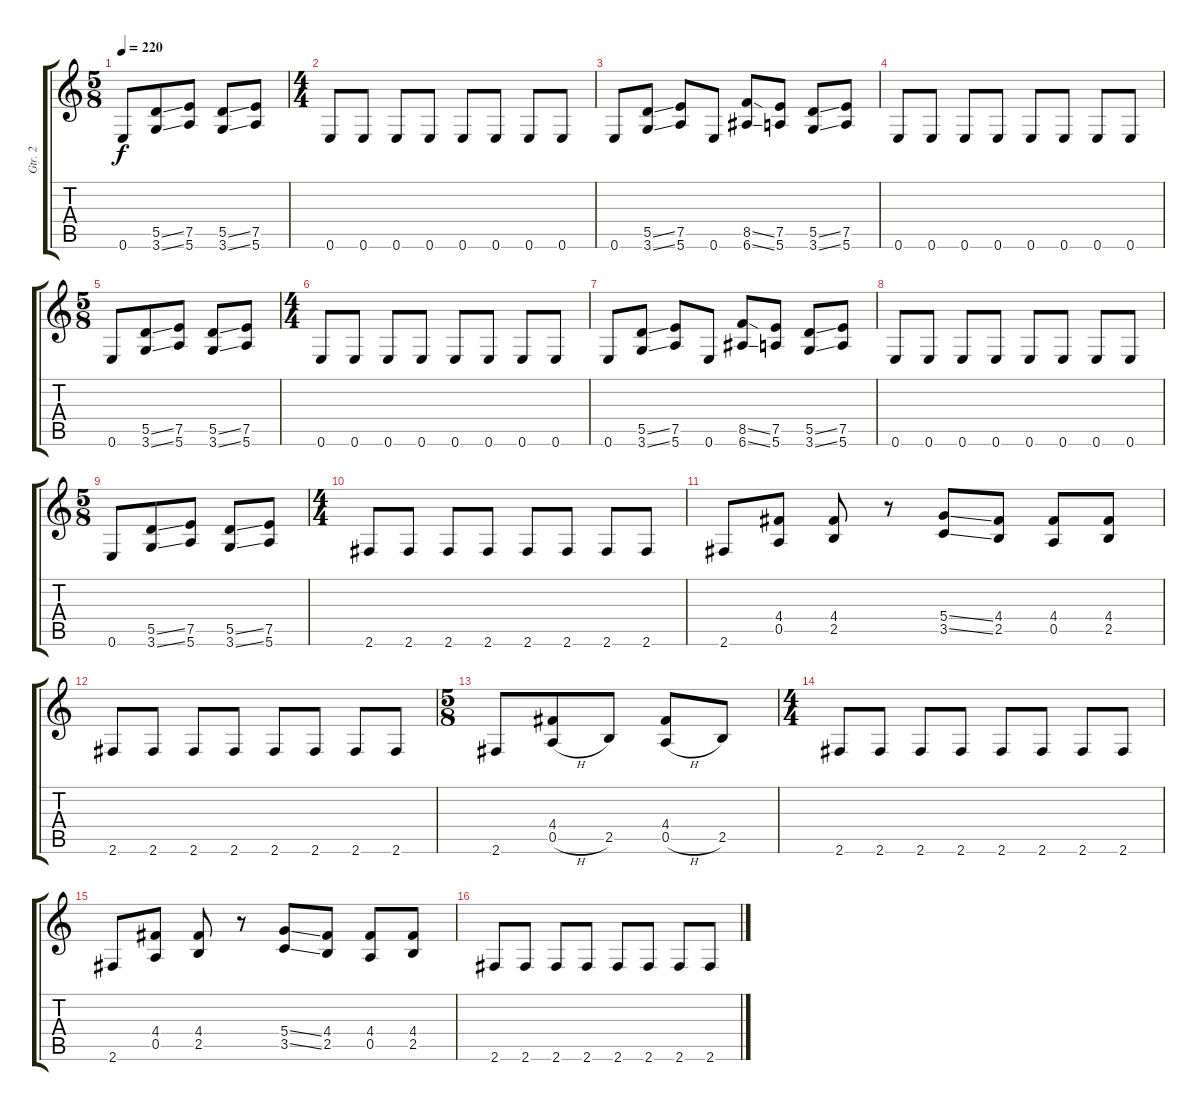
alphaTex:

\track ("Gtr. 2" "Gtr. 2") {instrument distortionguitar}
\staff {score tabs}
\tuning (E4 B3 G3 D3 A2 E2) {hide}
\ts (5 8)
\tempo 220
\clef g2
\ks c
0.6.8{dy f} (5.5{ss} 3.6{ss}).8 (7.5 5.6).8 (5.5{ss} 3.6{ss}).8 (7.5 5.6).8 |
\ts (4 4)
0.6.8 0.6.8 0.6.8 0.6.8 0.6.8 0.6.8 0.6.8 0.6.8 |
0.6.8 (5.5{ss} 3.6{ss}).8 (7.5 5.6).8 0.6.8 (8.5{ss} 6.6{ss}).8 (7.5 5.6).8 (5.5{ss} 3.6{ss}).8 (7.5 5.6).8 |
0.6.8 0.6.8 0.6.8 0.6.8 0.6.8 0.6.8 0.6.8 0.6.8 |
\ts (5 8)
0.6.8 (5.5{ss} 3.6{ss}).8 (7.5 5.6).8 (5.5{ss} 3.6{ss}).8 (7.5 5.6).8 |
\ts (4 4)
0.6.8 0.6.8 0.6.8 0.6.8 0.6.8 0.6.8 0.6.8 0.6.8 |
0.6.8 (5.5{ss} 3.6{ss}).8 (7.5 5.6).8 0.6.8 (8.5{ss} 6.6{ss}).8 (7.5 5.6).8 (5.5{ss} 3.6{ss}).8 (7.5 5.6).8 |
0.6.8 0.6.8 0.6.8 0.6.8 0.6.8 0.6.8 0.6.8 0.6.8 |
\ts (5 8)
0.6.8 (5.5{ss} 3.6{ss}).8 (7.5 5.6).8 (5.5{ss} 3.6{ss}).8 (7.5 5.6).8 |
\ts (4 4)
2.6.8 2.6.8 2.6.8 2.6.8 2.6.8 2.6.8 2.6.8 2.6.8 |
2.6.8 (4.4 0.5).8 (4.4 2.5).8 r.8 (5.4{ss} 3.5{ss}).8 (4.4 2.5).8 (4.4 0.5).8 (4.4 2.5).8 |
2.6.8 2.6.8 2.6.8 2.6.8 2.6.8 2.6.8 2.6.8 2.6.8 |
\ts (5 8)
2.6.8 (4.4 0.5{h}).8 2.5.8 (4.4 0.5{h}).8 2.5.8 |
\ts (4 4)
2.6.8 2.6.8 2.6.8 2.6.8 2.6.8 2.6.8 2.6.8 2.6.8 |
2.6.8 (4.4 0.5).8 (4.4 2.5).8 r.8 (5.4{ss} 3.5{ss}).8 (4.4 2.5).8 (4.4 0.5).8 (4.4 2.5).8 |
2.6.8 2.6.8 2.6.8 2.6.8 2.6.8 2.6.8 2.6.8 2.6.8
